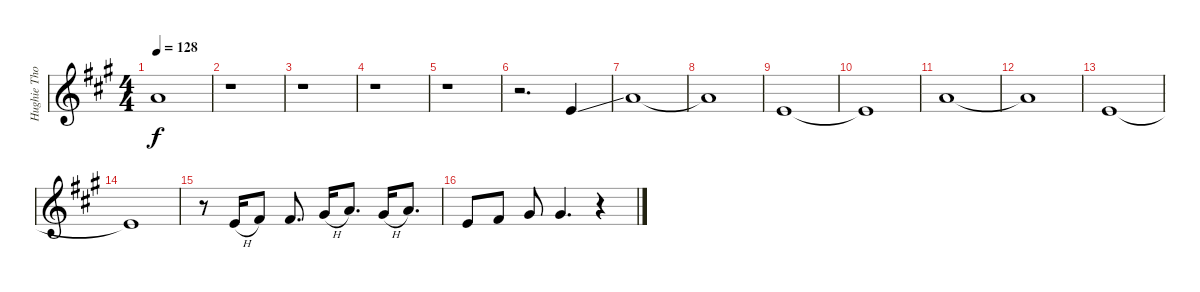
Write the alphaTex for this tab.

\track ("Hughie Thomasson Vocals" "Hughie Tho") {instrument violin}
\staff {score}
\tuning (E4 B3 G3 D3 A2 E2) {hide}
\ts (4 4)
\tempo 128
\clef g2
\ks a
10.2.1{dy f} |
r.1 |
r.1 |
r.1 |
r.1 |
r.2{d} 0.1{ss}.4{volume 9} |
5.1.1 |
5.1{t}.1 |
0.1.1 |
0.1{t}.1 |
5.1.1 |
5.1{t}.1 |
0.1.1 |
0.1{t}.1 |
r.8{volume 11} 9.3{h}.16 11.3.8 11.3.8{d} 9.2{h}.16 10.2.8{d} 9.2{h}.16 10.2.8{d} |
9.3.8 11.3.8 9.2.8 9.2.4{d} r.4
